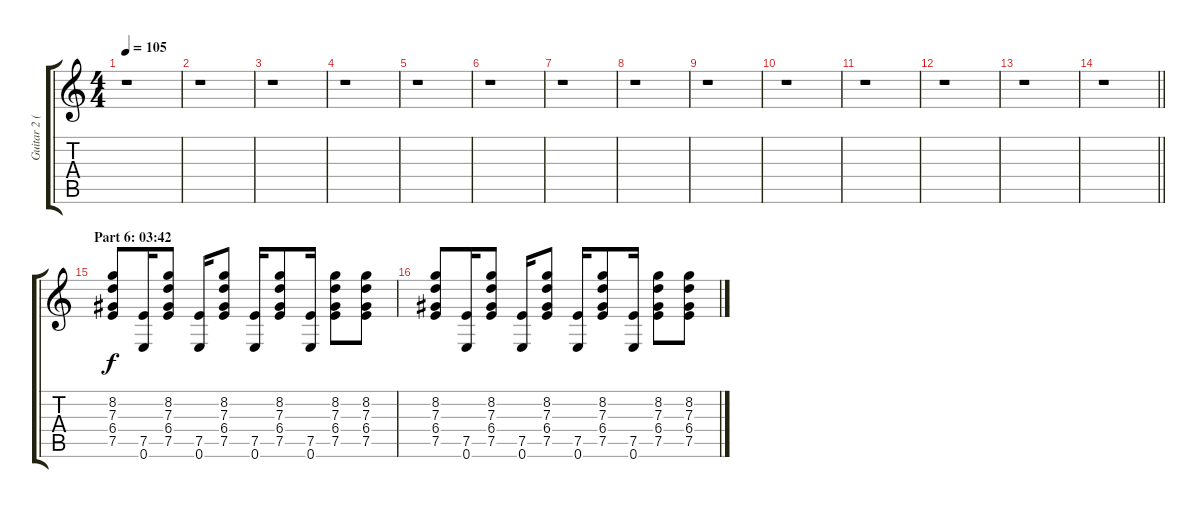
\track ("Guitar 2 (Overdrive)" "Guitar 2 (") {instrument overdrivenguitar}
\staff {score tabs}
\tuning (E4 B3 G3 D3 A2 E2) {hide}
\ts (4 4)
\tempo 105
\clef g2
\ks c
r.1{dy f} |
r.1 |
r.1 |
r.1 |
r.1 |
r.1 |
r.1 |
r.1 |
r.1 |
r.1 |
r.1 |
r.1 |
r.1 |
\barLineRight lightlight
r.1 |
\section ("" "Part 6: 03:42")
(8.2 7.3 6.4 7.5).8 (7.5 0.6).16 (8.2 7.3 6.4 7.5).8 (7.5 0.6).16 (8.2 7.3 6.4 7.5).8 (7.5 0.6).16 (8.2 7.3 6.4 7.5).8 (7.5 0.6).16 (8.2 7.3 6.4 7.5).8 (8.2 7.3 6.4 7.5).8 |
(8.2 7.3 6.4 7.5).8 (7.5 0.6).16 (8.2 7.3 6.4 7.5).8 (7.5 0.6).16 (8.2 7.3 6.4 7.5).8 (7.5 0.6).16 (8.2 7.3 6.4 7.5).8 (7.5 0.6).16 (8.2 7.3 6.4 7.5).8 (8.2 7.3 6.4 7.5).8
